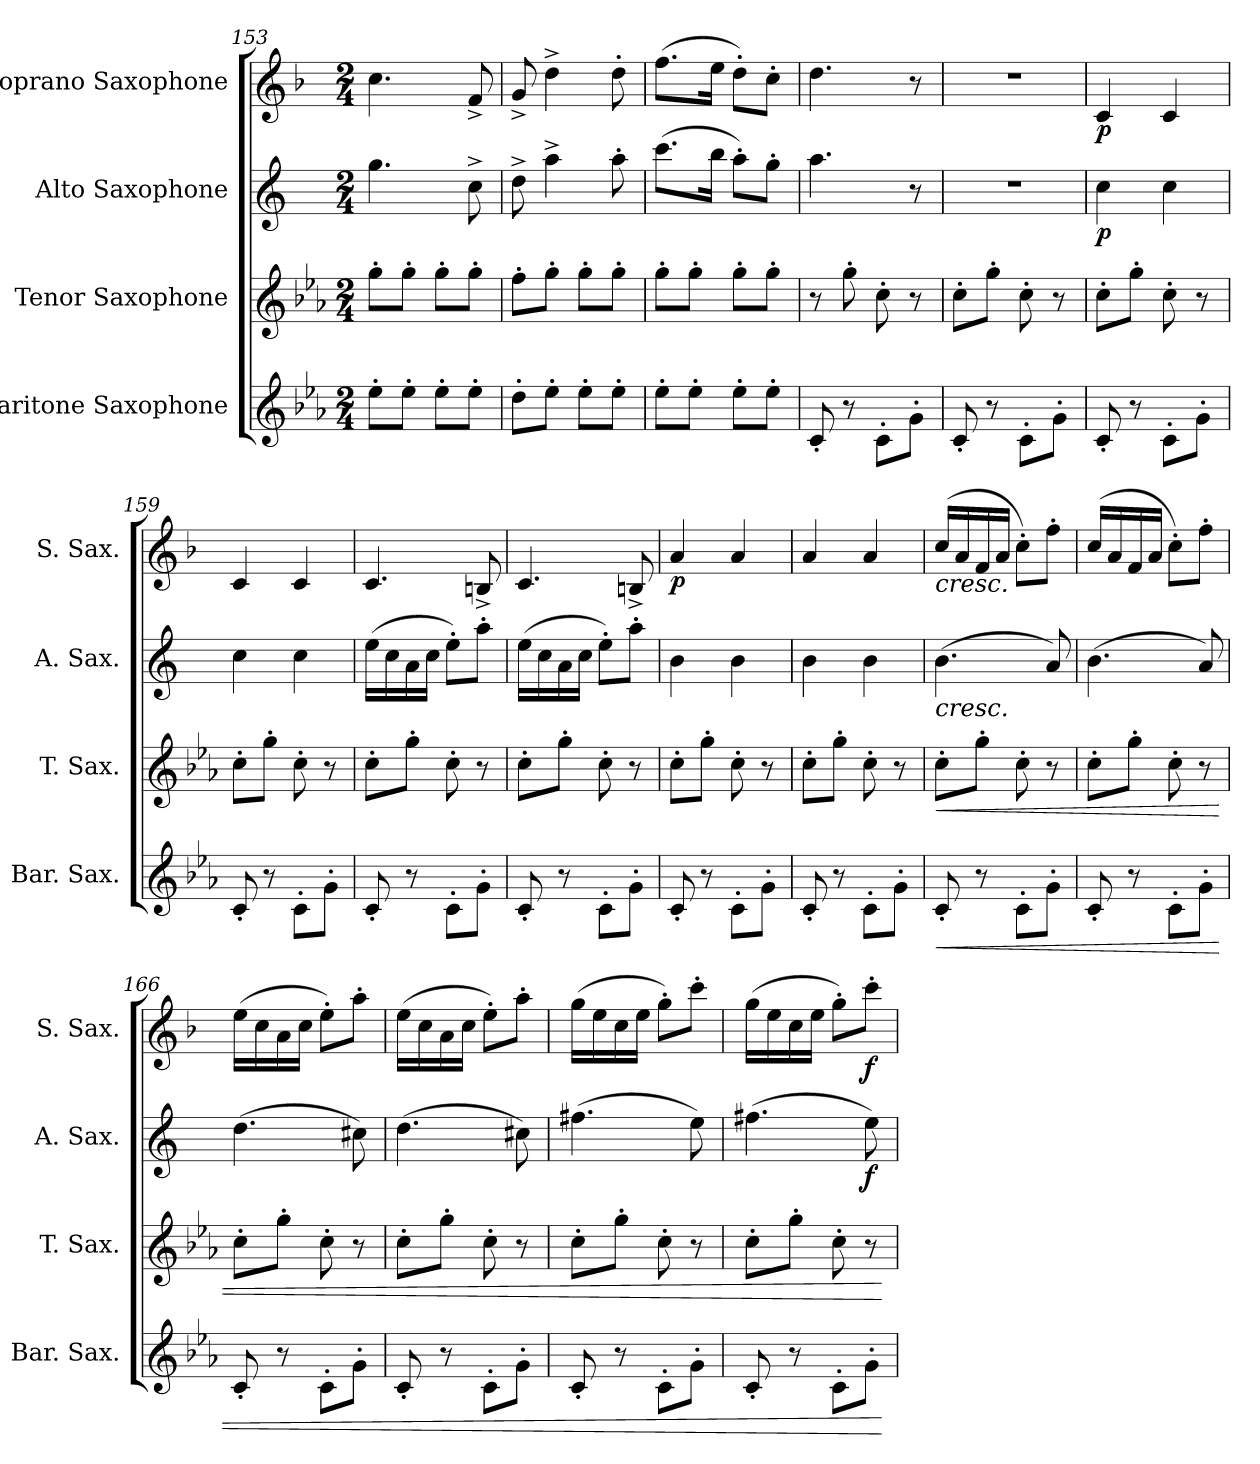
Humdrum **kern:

**kern	**dynam	**kern	**dynam	**kern	**dynam	**kern	**dynam
*part4	*part4	*part3	*part3	*part2	*part2	*part1	*part1
*staff4	*staff4	*staff3	*staff3	*staff2	*staff2	*staff1	*staff1
*I"Baritone Saxophone	*	*I"Tenor Saxophone	*	*I"Alto Saxophone	*	*I"Soprano Saxophone	*
*I'Bar. Sax.	*	*I'T. Sax.	*	*I'A. Sax.	*	*I'S. Sax.	*
*clefG2	*	*clefG2	*	*clefG2	*	*clefG2	*
*ITrd12c21	*	*ITrd8c14	*	*ITrd5c9	*	*ITrd1c2	*
*k[b-e-a-]	*	*k[b-e-a-]	*	*k[b-e-a-]	*	*k[b-e-a-]	*
*M2/4	*	*M2/4	*	*M2/4	*	*M2/4	*
=153	=153	=153	=153	=153	=153	=153	=153
8e-'\L	.	8g'\L	.	4.b-\	.	4.b-\	.
8e-'\J	.	8g'\J	.	.	.	.	.
8e-'\L	.	8g'\L	.	.	.	.	.
8e-'\J	.	8g'\J	.	8e-^\	.	8e-^/	.
=154	=154	=154	=154	=154	=154	=154	=154
8d'\L	.	8f'\L	.	8f^\	.	8f^/	.
8e-'\J	.	8g'\J	.	4cc^\	.	4cc^\	.
8e-'\L	.	8g'\L	.	.	.	.	.
8e-'\J	.	8g'\J	.	8cc'\	.	8cc'\	.
=155	=155	=155	=155	=155	=155	=155	=155
8e-'\L	.	8g'\L	.	(8.ee-\L	.	(8.ee-\L	.
8e-'\J	.	8g'\J	.	.	.	.	.
.	.	.	.	16dd\Jk	.	16dd\Jk	.
8e-'\L	.	8g'\L	.	8cc'\L)	.	8cc'\L)	.
8e-'\J	.	8g'\J	.	8b-'\J	.	8b-'\J	.
=156	=156	=156	=156	=156	=156	=156	=156
!	!LO:DY:b	!	!	!	!	!	!
!	!LO:DY:n=1:b	!	!	!	!	!	!
8C'/	mp mp	8r	.	4.cc\	.	4.cc\	.
8r	.	8g'\	.	.	.	.	.
8C'\L	.	8c'\	.	.	.	.	.
8G'\J	.	8r	.	8r	.	8r	.
=157	=157	=157	=157	=157	=157	=157	=157
8C'/	.	8c'\L	.	2r	.	2r	.
8r	.	8g'\J	.	.	.	.	.
8C'\L	.	8c'\	.	.	.	.	.
8G'\J	.	8r	.	.	.	.	.
!!LO:PB:g=z
=158	=158	=158	=158	=158	=158	=158	=158
!	!	!	!	!	!LO:DY:b	!	!LO:DY:b
8C'/	.	8c'\L	.	4e-\	p	4B-/	p
8r	.	8g'\J	.	.	.	.	.
8C'\L	.	8c'\	.	4e-\	.	4B-/	.
8G'\J	.	8r	.	.	.	.	.
=159	=159	=159	=159	=159	=159	=159	=159
8C'/	.	8c'\L	.	4e-\	.	4B-/	.
8r	.	8g'\J	.	.	.	.	.
8C'\L	.	8c'\	.	4e-\	.	4B-/	.
8G'\J	.	8r	.	.	.	.	.
=160	=160	=160	=160	=160	=160	=160	=160
8C'/	.	8c'\L	.	(16g\LL	.	4.B-/	.
.	.	.	.	16e-\	.	.	.
8r	.	8g'\J	.	16c\	.	.	.
.	.	.	.	16e-\JJ	.	.	.
8C'\L	.	8c'\	.	8g'\L)	.	.	.
8G'\J	.	8r	.	8cc'\J	.	8An^/	.
=161	=161	=161	=161	=161	=161	=161	=161
8C'/	.	8c'\L	.	(16g\LL	.	4.B-/	.
.	.	.	.	16e-\	.	.	.
8r	.	8g'\J	.	16c\	.	.	.
.	.	.	.	16e-\JJ	.	.	.
8C'\L	.	8c'\	.	8g'\L)	.	.	.
8G'\J	.	8r	.	8cc'\J	.	8An^/	.
=162	=162	=162	=162	=162	=162	=162	=162
!	!	!	!	!	!	!	!LO:DY:b
8C'/	.	8c'\L	.	4d\	.	4g/	p
8r	.	8g'\J	.	.	.	.	.
8C'\L	.	8c'\	.	4d\	.	4g/	.
8G'\J	.	8r	.	.	.	.	.
=163	=163	=163	=163	=163	=163	=163	=163
8C'/	.	8c'\L	.	4d\	.	4g/	.
8r	.	8g'\J	.	.	.	.	.
8C'\L	.	8c'\	.	4d\	.	4g/	.
8G'\J	.	8r	.	.	.	.	.
=164	=164	=164	=164	=164	=164	=164	=164
!	!LO:HP:b	!	!LO:HP:b	!	!LO:HP:b	!	!LO:HP:b
8C'/	<	8c'\L	<	(4.d\	<	(16b-/LL	<
.	.	.	.	.	.	16g/	.
8r	.	8g'\J	.	.	.	16e-/	.
.	.	.	.	.	.	16g/JJ	.
8C'\L	.	8c'\	.	.	.	8b-'\L)	.
8G'\J	.	8r	.	8c/)	.	8ee-'\J	.
=165	=165	=165	=165	=165	=165	=165	=165
8C'/	.	8c'\L	.	(4.d\	.	(16b-/LL	.
.	.	.	.	.	.	16g/	.
8r	.	8g'\J	.	.	.	16e-/	.
.	.	.	.	.	.	16g/JJ	.
8C'\L	.	8c'\	.	.	.	8b-'\L)	.
8G'\J	.	8r	.	8c/)	.	8ee-'\J	.
=166	=166	=166	=166	=166	=166	=166	=166
8C'/	.	8c'\L	.	(4.f\	.	(16dd\LL	.
.	.	.	.	.	.	16b-\	.
8r	.	8g'\J	.	.	.	16g\	.
.	.	.	.	.	.	16b-\JJ	.
8C'\L	.	8c'\	.	.	.	8dd'\L)	.
8G'\J	.	8r	.	8en\)	.	8gg'\J	.
!!LO:LB:g=z
=167	=167	=167	=167	=167	=167	=167	=167
8C'/	.	8c'\L	.	(4.f\	.	(16dd\LL	.
.	.	.	.	.	.	16b-\	.
8r	.	8g'\J	.	.	.	16g\	.
.	.	.	.	.	.	16b-\JJ	.
8C'\L	.	8c'\	.	.	.	8dd'\L)	.
8G'\J	.	8r	.	8en\)	.	8gg'\J	.
=168	=168	=168	=168	=168	=168	=168	=168
8C'/	.	8c'\L	.	(4.an\	.	(16ff\LL	.
.	.	.	.	.	.	16dd\	.
8r	.	8g'\J	.	.	.	16b-\	.
.	.	.	.	.	.	16dd\JJ	.
8C'\L	.	8c'\	.	.	.	8ff'\L)	.
8G'\J	.	8r	.	8g\)	.	8bb-'\J	.
=169	=169	=169	=169	=169	=169	=169	=169
8C'/	.	8c'\L	.	(4.an\	.	(16ff\LL	.
.	.	.	.	.	.	16dd\	.
8r	.	8g'\J	.	.	.	16b-\	.
.	.	.	.	.	.	16dd\JJ	.
8C'\L	.	8c'\	.	.	.	8ff'\L)	.
!	!	!	!	!	!LO:DY:b	!	!LO:DY:b
8G'\J	.	8r	.	8g\)	f	8bb-'\J	f
.	[	.	[	.	[	.	[
=	=	=	=	=	=	=	=
*-	*-	*-	*-	*-	*-	*-	*-
